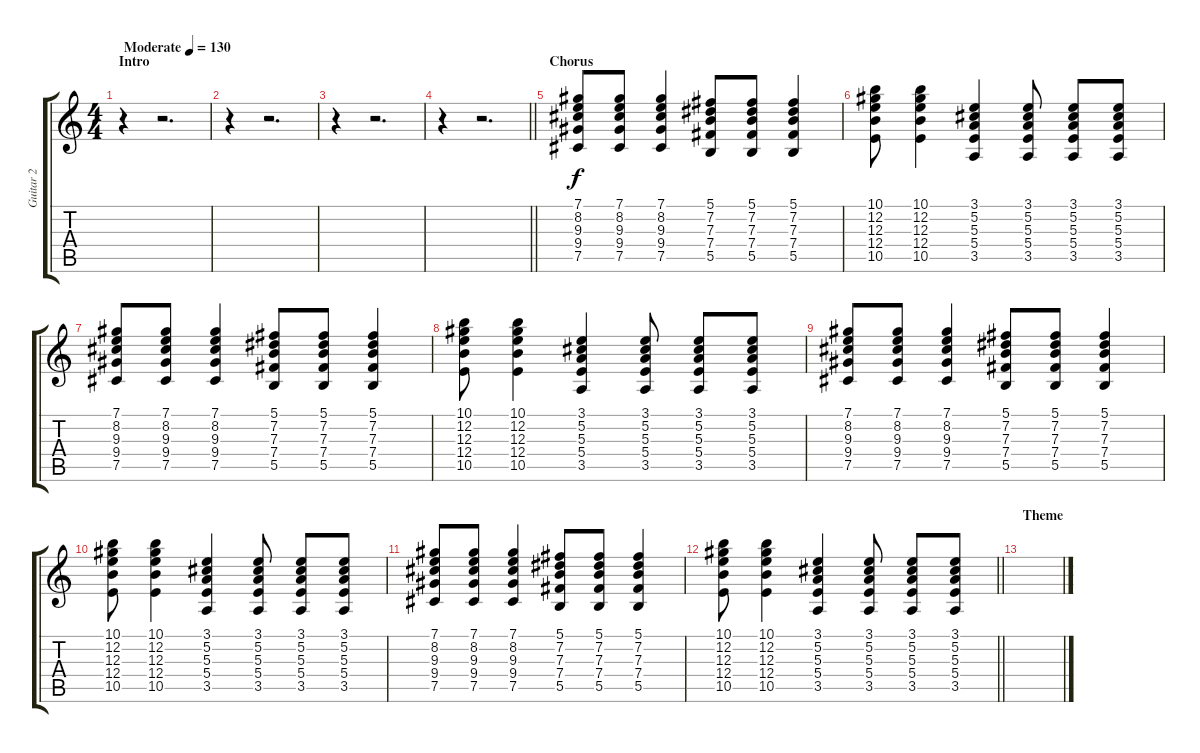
\track ("Guitar 2" "Guitar 2") {instrument acousticguitarsteel}
\staff {score tabs}
\tuning (Db4 Ab3 E3 B2 Gb2 Db2) {hide}
\ts (4 4)
\section ("" "Intro")
\tempo (130 "Moderate")
\clef g2
\ks c
r.4{dy f instrument acousticguitarsteel} r.2{d} |
r.4 r.2{d} |
r.4 r.2{d} |
\barLineRight lightlight
r.4 r.2{d} |
\section ("" "Chorus")
(7.1 8.2 9.3 9.4 7.5).8 (7.1 8.2 9.3 9.4 7.5).8 (7.1 8.2 9.3 9.4 7.5).4 (5.1 7.2 7.3 7.4 5.5).8 (5.1 7.2 7.3 7.4 5.5).8 (5.1 7.2 7.3 7.4 5.5).4 |
(10.1 12.2 12.3 12.4 10.5).8 (10.1 12.2 12.3 12.4 10.5).4 (3.1 5.2 5.3 5.4 3.5).4 (3.1 5.2 5.3 5.4 3.5).8 (3.1 5.2 5.3 5.4 3.5).8 (3.1 5.2 5.3 5.4 3.5).8 |
(7.1 8.2 9.3 9.4 7.5).8 (7.1 8.2 9.3 9.4 7.5).8 (7.1 8.2 9.3 9.4 7.5).4 (5.1 7.2 7.3 7.4 5.5).8 (5.1 7.2 7.3 7.4 5.5).8 (5.1 7.2 7.3 7.4 5.5).4 |
(10.1 12.2 12.3 12.4 10.5).8 (10.1 12.2 12.3 12.4 10.5).4 (3.1 5.2 5.3 5.4 3.5).4 (3.1 5.2 5.3 5.4 3.5).8 (3.1 5.2 5.3 5.4 3.5).8 (3.1 5.2 5.3 5.4 3.5).8 |
(7.1 8.2 9.3 9.4 7.5).8 (7.1 8.2 9.3 9.4 7.5).8 (7.1 8.2 9.3 9.4 7.5).4 (5.1 7.2 7.3 7.4 5.5).8 (5.1 7.2 7.3 7.4 5.5).8 (5.1 7.2 7.3 7.4 5.5).4 |
(10.1 12.2 12.3 12.4 10.5).8 (10.1 12.2 12.3 12.4 10.5).4 (3.1 5.2 5.3 5.4 3.5).4 (3.1 5.2 5.3 5.4 3.5).8 (3.1 5.2 5.3 5.4 3.5).8 (3.1 5.2 5.3 5.4 3.5).8 |
(7.1 8.2 9.3 9.4 7.5).8 (7.1 8.2 9.3 9.4 7.5).8 (7.1 8.2 9.3 9.4 7.5).4 (5.1 7.2 7.3 7.4 5.5).8 (5.1 7.2 7.3 7.4 5.5).8 (5.1 7.2 7.3 7.4 5.5).4 |
\barLineRight lightlight
(10.1 12.2 12.3 12.4 10.5).8 (10.1 12.2 12.3 12.4 10.5).4 (3.1 5.2 5.3 5.4 3.5).4 (3.1 5.2 5.3 5.4 3.5).8 (3.1 5.2 5.3 5.4 3.5).8 (3.1 5.2 5.3 5.4 3.5).8 |
\section ("" "Theme")
